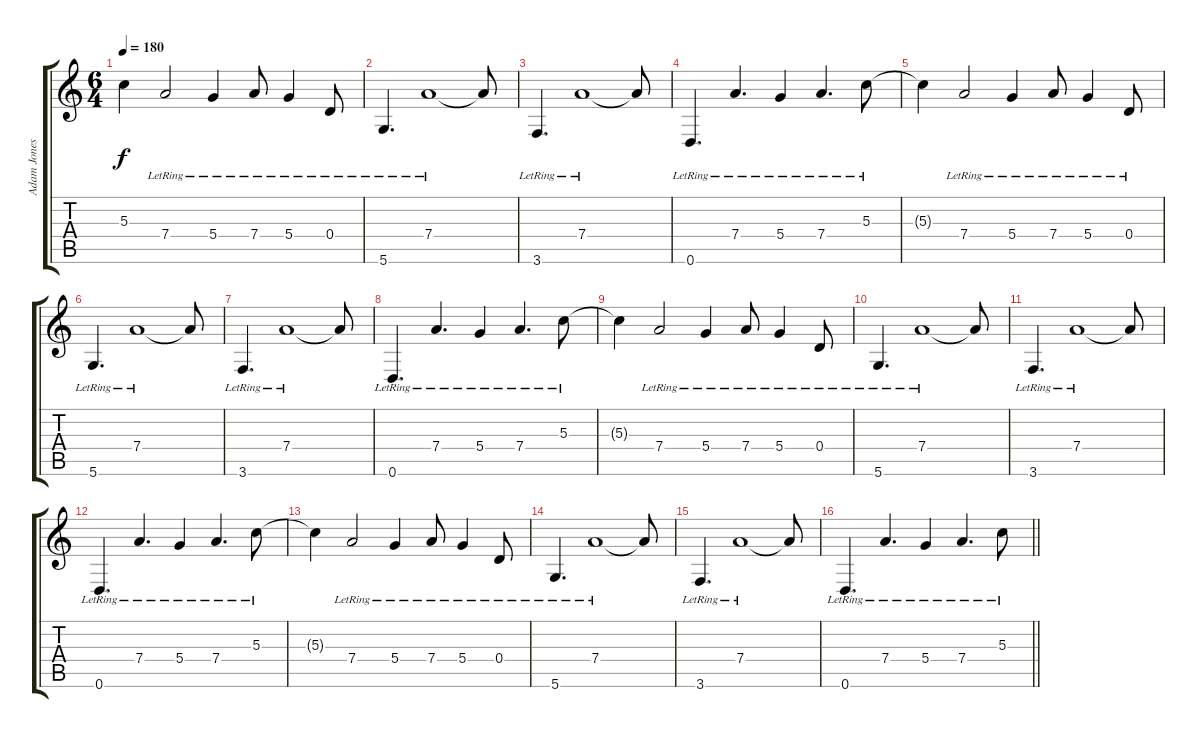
\track ("Adam Jones" "Adam Jones") {instrument electricguitarclean}
\staff {score tabs}
\tuning (E4 B3 G3 D3 A2 D2) {hide}
\ts (6 4)
\tempo 180
\clef g2
\ks c
5.3{t}.4{dy f} 7.4{lr}.2 5.4{lr}.4 7.4{lr}.8 5.4{lr}.4 0.4{lr}.8 |
5.6{lr}.4{d} 7.4{lr}.1 7.4{t}.8 |
3.6{lr}.4{d} 7.4{lr}.1 7.4{t}.8 |
0.6{lr}.4{d} 7.4{lr}.4{d} 5.4{lr}.4 7.4{lr}.4{d} 5.3{lr}.8 |
5.3{t}.4 7.4{lr}.2 5.4{lr}.4 7.4{lr}.8 5.4{lr}.4 0.4{lr}.8 |
5.6{lr}.4{d} 7.4{lr}.1 7.4{t}.8 |
3.6{lr}.4{d} 7.4{lr}.1 7.4{t}.8 |
0.6{lr}.4{d} 7.4{lr}.4{d} 5.4{lr}.4 7.4{lr}.4{d} 5.3{lr}.8 |
5.3{t}.4 7.4{lr}.2 5.4{lr}.4 7.4{lr}.8 5.4{lr}.4 0.4{lr}.8 |
5.6{lr}.4{d} 7.4{lr}.1 7.4{t}.8 |
3.6{lr}.4{d} 7.4{lr}.1 7.4{t}.8 |
0.6{lr}.4{d} 7.4{lr}.4{d} 5.4{lr}.4 7.4{lr}.4{d} 5.3{lr}.8 |
5.3{t}.4 7.4{lr}.2 5.4{lr}.4 7.4{lr}.8 5.4{lr}.4 0.4{lr}.8 |
5.6{lr}.4{d} 7.4{lr}.1 7.4{t}.8 |
3.6{lr}.4{d} 7.4{lr}.1 7.4{t}.8 |
\barLineRight lightlight
0.6{lr}.4{d} 7.4{lr}.4{d} 5.4{lr}.4 7.4{lr}.4{d} 5.3{lr}.8
